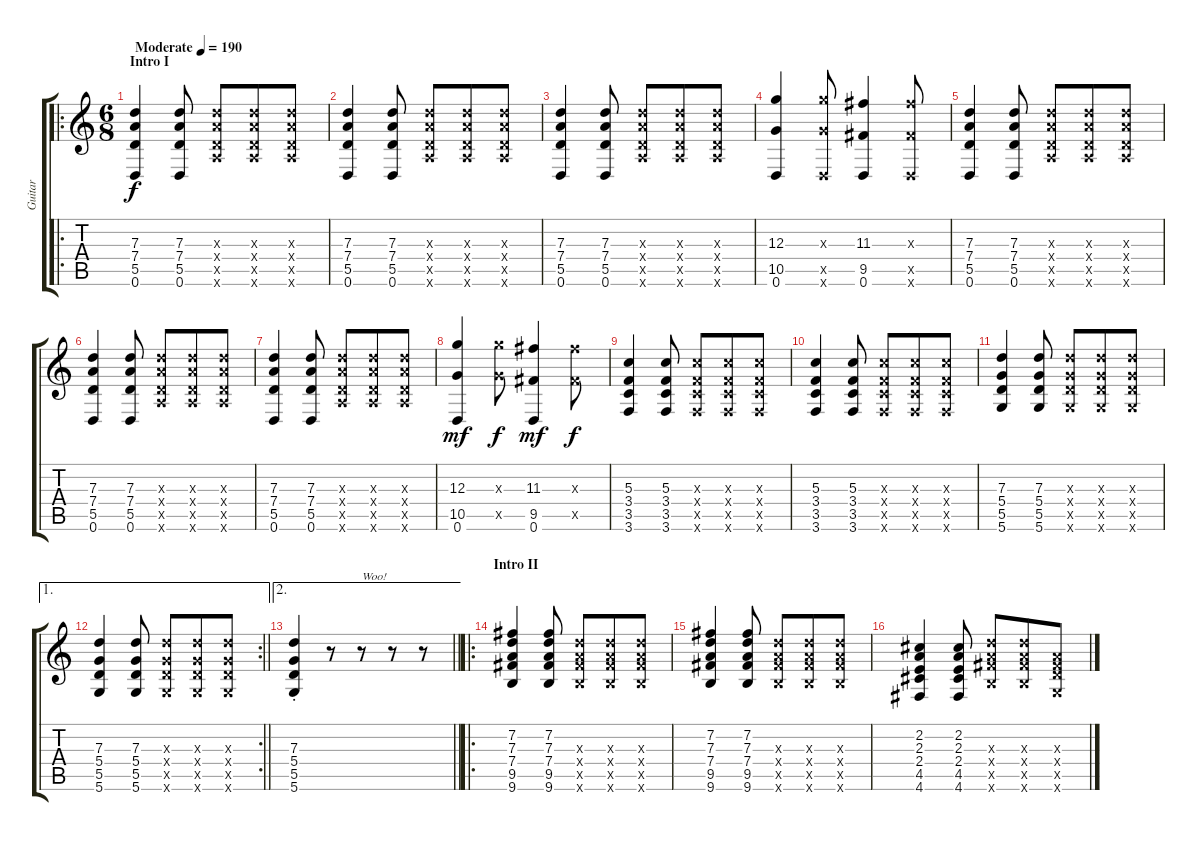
\track ("Guitar" "Guitar") {instrument acousticguitarsteel}
\staff {score tabs}
\tuning (E4 B3 G3 D3 A2 D2) {hide}
\ro
\ts (6 8)
\section ("" "Intro I")
\tempo (190 "Moderate")
\clef g2
\ks c
(7.3 7.4 5.5 0.6).4{dy f instrument acousticguitarsteel} (7.3 7.4 5.5 0.6).8 (7.3{x} 7.4{x} 5.5{x} 7.6{x}).8 (7.3{x} 7.4{x} 5.5{x} 7.6{x}).8 (7.3{x} 7.4{x} 5.5{x} 7.6{x}).8 |
(7.3 7.4 5.5 0.6).4 (7.3 7.4 5.5 0.6).8 (7.3{x} 7.4{x} 5.5{x} 7.6{x}).8 (7.3{x} 7.4{x} 5.5{x} 7.6{x}).8 (7.3{x} 7.4{x} 5.5{x} 7.6{x}).8 |
(7.3 7.4 5.5 0.6).4 (7.3 7.4 5.5 0.6).8 (7.3{x} 7.4{x} 5.5{x} 7.6{x}).8 (7.3{x} 7.4{x} 5.5{x} 7.6{x}).8 (7.3{x} 7.4{x} 5.5{x} 7.6{x}).8 |
(12.3 10.5 0.6).4 (12.3{x} 10.5{x} 0.6{x}).8 (11.3 9.5 0.6).4 (11.3{x} 9.5{x} 0.6{x}).8 |
(7.3 7.4 5.5 0.6).4 (7.3 7.4 5.5 0.6).8 (7.3{x} 7.4{x} 5.5{x} 7.6{x}).8 (7.3{x} 7.4{x} 5.5{x} 7.6{x}).8 (7.3{x} 7.4{x} 5.5{x} 7.6{x}).8 |
(7.3 7.4 5.5 0.6).4 (7.3 7.4 5.5 0.6).8 (7.3{x} 7.4{x} 5.5{x} 7.6{x}).8 (7.3{x} 7.4{x} 5.5{x} 7.6{x}).8 (7.3{x} 7.4{x} 5.5{x} 7.6{x}).8 |
(7.3 7.4 5.5 0.6).4 (7.3 7.4 5.5 0.6).8 (7.3{x} 7.4{x} 5.5{x} 7.6{x}).8 (7.3{x} 7.4{x} 5.5{x} 7.6{x}).8 (7.3{x} 7.4{x} 5.5{x} 7.6{x}).8 |
(12.3 10.5 0.6).4{dy mf} (12.3{x} 10.5{x}).8{dy f} (11.3 9.5 0.6).4{dy mf} (11.3{x} 9.5{x}).8{dy f} |
(5.3 3.4 3.5 3.6).4 (5.3 3.4 3.5 3.6).8 (5.3{x} 3.4{x} 3.5{x} 3.6{x}).8 (5.3{x} 3.4{x} 3.5{x} 3.6{x}).8 (5.3{x} 3.4{x} 3.5{x} 3.6{x}).8 |
(5.3 3.4 3.5 3.6).4 (5.3 3.4 3.5 3.6).8 (5.3{x} 3.4{x} 3.5{x} 3.6{x}).8 (5.3{x} 3.4{x} 3.5{x} 3.6{x}).8 (5.3{x} 3.4{x} 3.5{x} 3.6{x}).8 |
(7.3 5.4 5.5 5.6).4 (7.3 5.4 5.5 5.6).8 (7.3{x} 5.4{x} 5.5{x} 5.6{x}).8 (7.3{x} 5.4{x} 5.5{x} 5.6{x}).8 (7.3{x} 5.4{x} 5.5{x} 5.6{x}).8 |
\ae 1
\rc 2
\barLineRight lightlight
(7.3 5.4 5.5 5.6).4 (7.3 5.4 5.5 5.6).8 (7.3{x} 5.4{x} 5.5{x} 5.6{x}).8 (7.3{x} 5.4{x} 5.5{x} 5.6{x}).8 (7.3{x} 5.4{x} 5.5{x} 5.6{x}).8 |
\ae 2
\barLineRight lightlight
(7.3{st} 5.4{st} 5.5{st} 5.6{st}).4 r.8 r.8{txt "Woo!"} r.8 r.8 |
\ro
\section ("" "Intro II")
(7.2 7.3 7.4 9.5 9.6).4 (7.2 7.3 7.4 9.5 9.6).8 (7.3{x} 7.4{x} 9.5{x} 9.6{x}).8 (7.3{x} 7.4{x} 9.5{x} 9.6{x}).8 (7.3{x} 7.4{x} 9.5{x} 9.6{x}).8 |
(7.2 7.3 7.4 9.5 9.6).4 (7.2 7.3 7.4 9.5 9.6).8 (7.3{x} 7.4{x} 9.5{x} 9.6{x}).8 (7.3{x} 7.4{x} 9.5{x} 9.6{x}).8 (7.3{x} 7.4{x} 9.5{x} 9.6{x}).8 |
(2.2 2.3 2.4 4.5 4.6).4 (2.2 2.3 2.4 4.5 4.6).8 (7.3{x} 7.4{x} 9.5{x} 9.6{x}).8 (7.3{x} 7.4{x} 9.5{x} 9.6{x}).8 (2.3{x} 4.4{x} 5.5{x} 5.6{x}).8
